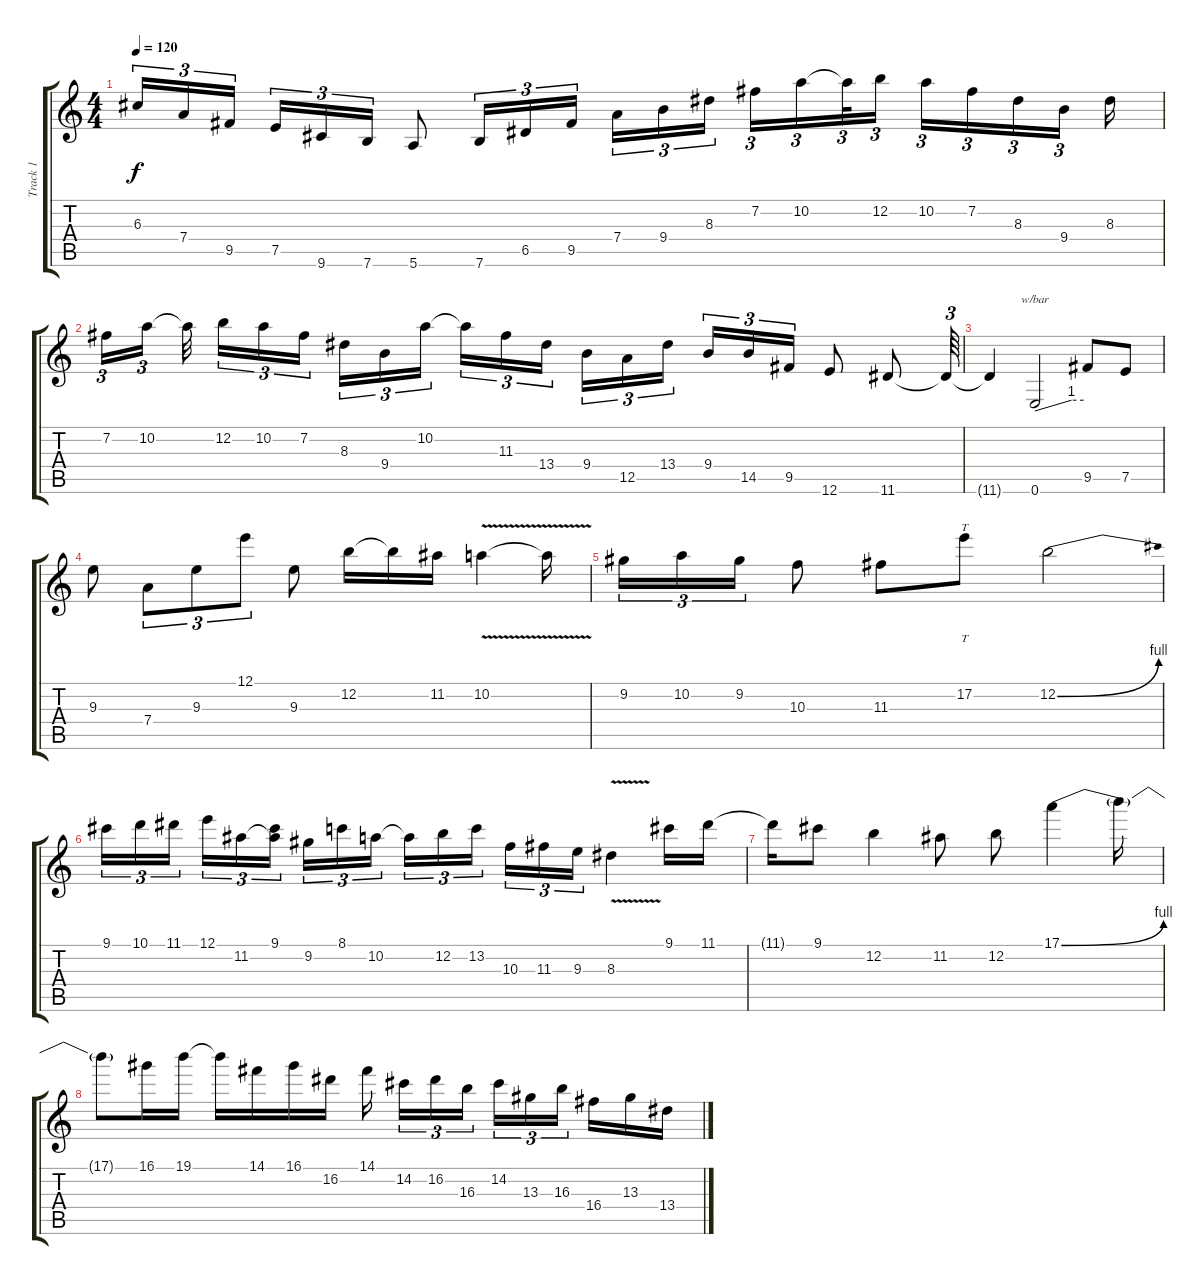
\track ("Track 1" "Track 1") {instrument distortionguitar}
\staff {score tabs}
\tuning (E4 B3 G3 D3 A2 E2) {hide}
\ts (4 4)
\tempo 120
\clef g2
\ks c
6.3.16{tu (3 2) dy f} 7.4.16{tu (3 2)} 9.5.16{tu (3 2) beam splitsecondary} 7.5.16{tu (3 2)} 9.6.16{tu (3 2)} 7.6.16{tu (3 2)} 5.6.8 7.6.16{tu (3 2)} 6.5.16{tu (3 2)} 9.5.16{tu (3 2)} 7.4.16{tu (3 2)} 9.4.16{tu (3 2)} 8.3.16{tu (3 2) beam splitsecondary} 7.2.16{tu (3 2)} 10.2.16{tu (3 2)} 10.2{t}.32{tu (3 2)} 12.2.16{tu (3 2)} 10.2.16{tu (3 2)} 7.2.16{tu (3 2)} 8.3.16{tu (3 2)} 9.4.16{tu (3 2) beam splitsecondary} 8.3.16 |
7.2.16{tu (3 2)} 10.2.16{tu (3 2) beam splitsecondary} 10.2{t}.32{beam splitsecondary} 12.2.16{tu (3 2)} 10.2.16{tu (3 2)} 7.2.16{tu (3 2) beam splitsecondary} 8.3.16{tu (3 2)} 9.4.16{tu (3 2)} 10.2.16{tu (3 2) beam splitsecondary} 10.2{t}.16{tu (3 2)} 11.3.16{tu (3 2)} 13.4.16{tu (3 2) beam splitsecondary} 9.4.16{tu (3 2)} 12.5.16{tu (3 2)} 13.4.16{tu (3 2) beam splitsecondary} 9.4.16{tu (3 2)} 14.5.16{tu (3 2)} 9.5.16{tu (3 2)} 12.6.8 11.6.8 11.6{t}.64{tu (3 2)} |
11.6{t}.4 0.6.2{tbe (custom default 0 0 45 4 60 4)} 9.5.8 7.5.8 |
9.3.8 7.4.8{tu (3 2)} 9.3.8{tu (3 2)} 12.1.8{tu (3 2)} 9.3.8 12.2.16 12.2{t}.16 11.2.16 10.2{v}.4 10.2{t}.16 |
9.2.16{tu (3 2)} 10.2.16{tu (3 2)} 9.2.16{tu (3 2)} 10.3.8 11.3.8 17.2.8{tt} 12.2{be (bend 0 0 60 4)}.2 |
9.1.16{tu (3 2)} 10.1.16{tu (3 2)} 11.1.16{tu (3 2) beam splitsecondary} 12.1.16{tu (3 2)} 11.2.16{tu (3 2)} (9.1 11.2{t}).16{tu (3 2)} 9.2.16{tu (3 2)} 8.1.16{tu (3 2)} 10.2.16{tu (3 2) beam splitsecondary} 10.2{t}.16{tu (3 2)} 12.2.16{tu (3 2)} 13.2.16{tu (3 2)} 10.3.16{tu (3 2)} 11.3.16{tu (3 2)} 9.3.16{tu (3 2)} 8.3{v}.4 9.1.16 11.1.16 |
11.1{t}.16 9.1.8 12.2.4 11.2.8 12.2.8 17.1{be (bend 0 0 60 4)}.4 17.1{t}.16 |
17.1{t}.8 16.1.16 19.1.16 19.1{t}.16 14.1.16 16.1.16 16.2.16 14.1.16{beam splitsecondary} 14.2.16{tu (3 2)} 16.2.16{tu (3 2)} 16.3.16{tu (3 2) beam splitsecondary} 14.2.16{tu (3 2)} 13.3.16{tu (3 2)} 16.3.16{tu (3 2) beam splitsecondary} 16.4.16 13.3.16 13.4.16
